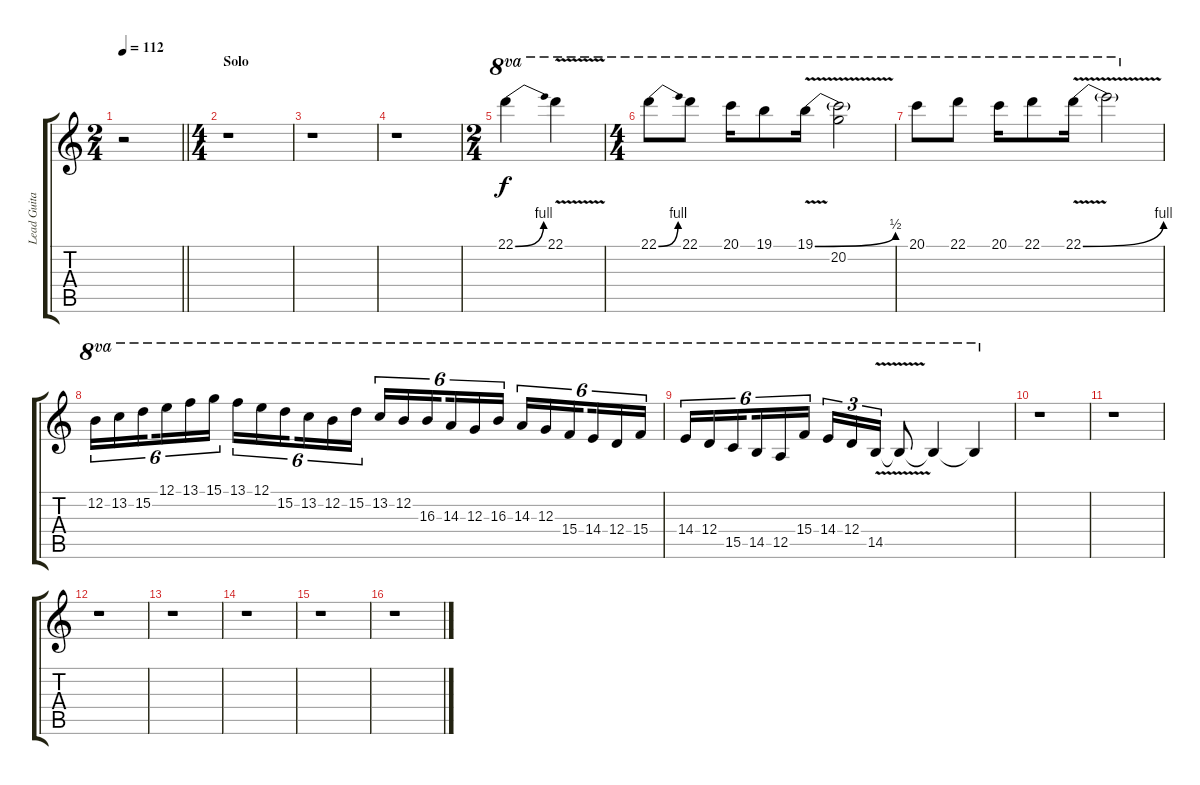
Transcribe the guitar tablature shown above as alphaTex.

\track ("Lead Guitar 2" "Lead Guita") {instrument distortionguitar}
\staff {score tabs}
\tuning (E4 B3 G3 D3 A2 E2) {hide}
\ts (2 4)
\tempo 112
\clef g2
\barLineRight lightlight
\ks c
r.2{dy f} |
\ts (4 4)
\section ("" "Solo")
r.1 |
r.1 |
r.1 |
\ts (2 4)
22.1{be (bend 0 0 60 4)}.4{ot 8va} 22.1{v}.4{ot 8va} |
\ts (4 4)
22.1{be (bend 0 0 60 4)}.8{ot 8va} 22.1.8{ot 8va} 20.1.16{ot 8va} 19.1.8{ot 8va} 19.1{be (bend 0 0 60 2) v}.16{ot 8va} (19.1{t} 20.2).2{ot 8va} |
20.1.8{ot 8va} 22.1.8{ot 8va} 20.1.16{ot 8va} 22.1.8{ot 8va} 22.1{be (bend 0 0 60 4) v}.16{ot 8va} 22.1{t}.2{ot 8va} |
12.2.16{tu (6 4) ot 8va} 13.2.16{tu (6 4) ot 8va} 15.2.16{tu (6 4) ot 8va beam splitsecondary} 12.1.16{tu (6 4) ot 8va} 13.1.16{tu (6 4) ot 8va} 15.1.16{tu (6 4) ot 8va} 13.1.16{tu (6 4) ot 8va} 12.1.16{tu (6 4) ot 8va} 15.2.16{tu (6 4) ot 8va beam splitsecondary} 13.2.16{tu (6 4) ot 8va} 12.2.16{tu (6 4) ot 8va} 15.2.16{tu (6 4) ot 8va} 13.2.16{tu (6 4) ot 8va} 12.2.16{tu (6 4) ot 8va} 16.3.16{tu (6 4) ot 8va beam splitsecondary} 14.3.16{tu (6 4) ot 8va} 12.3.16{tu (6 4) ot 8va} 16.3.16{tu (6 4) ot 8va} 14.3.16{tu (6 4) ot 8va} 12.3.16{tu (6 4) ot 8va} 15.4.16{tu (6 4) ot 8va beam splitsecondary} 14.4.16{tu (6 4) ot 8va} 12.4.16{tu (6 4) ot 8va} 15.4.16{tu (6 4) ot 8va} |
14.4.16{tu (6 4) ot 8va} 12.4.16{tu (6 4) ot 8va} 15.5.16{tu (6 4) ot 8va beam splitsecondary} 14.5.16{tu (6 4) ot 8va} 12.5.16{tu (6 4) ot 8va} 15.4.16{tu (6 4) ot 8va} 14.4.16{tu (3 2) ot 8va} 12.4.16{tu (3 2) ot 8va} 14.5{v}.16{tu (3 2) ot 8va} 14.5{t}.8{ot 8va} 14.5{t}.4{ot 8va} 14.5{t}.4{ot 8va} |
r.1 |
r.1 |
r.1 |
r.1 |
r.1 |
r.1 |
r.1
